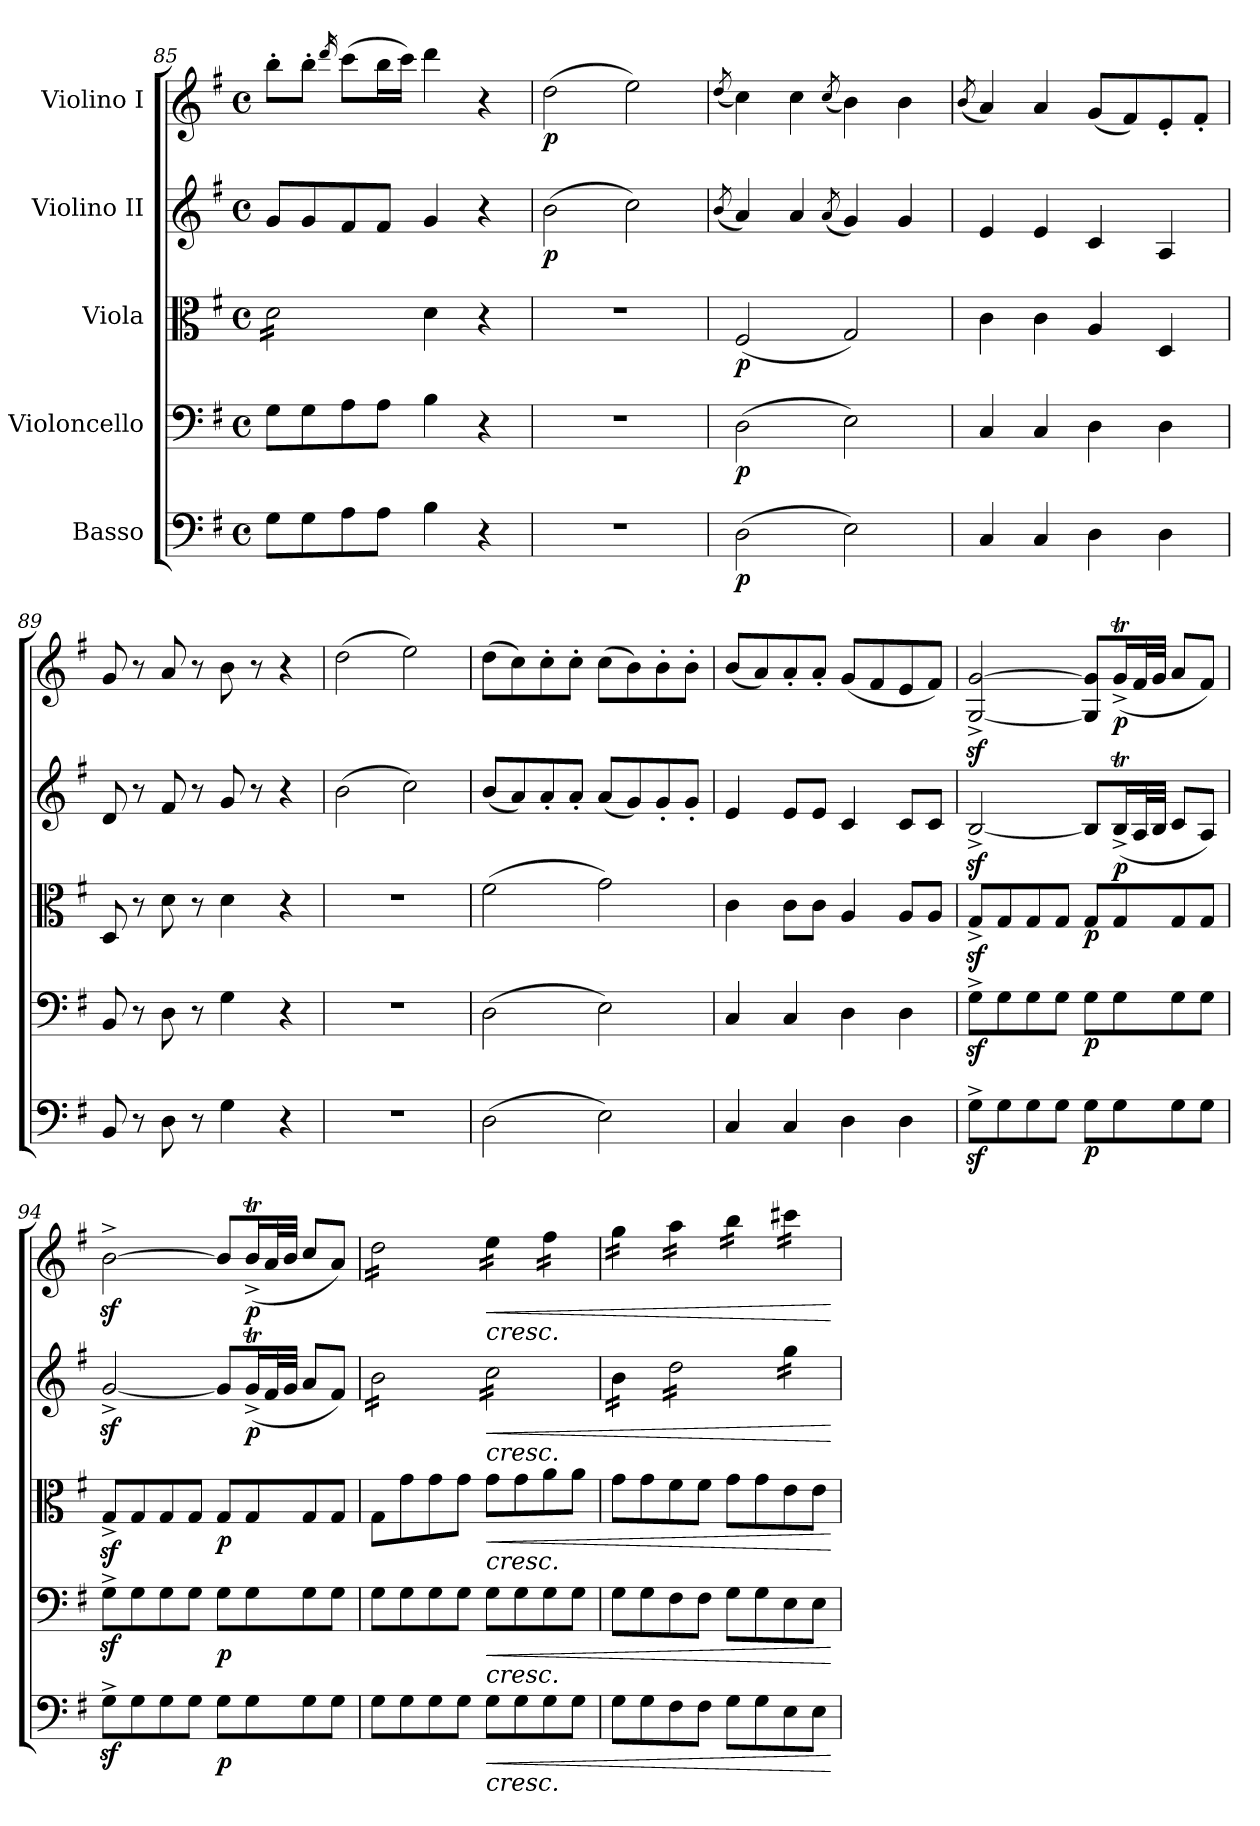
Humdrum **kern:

**kern	**dynam	**kern	**dynam	**kern	**dynam	**kern	**dynam	**kern	**dynam
*part5	*part5	*part4	*part4	*part3	*part3	*part2	*part2	*part1	*part1
*staff5	*staff5	*staff4	*staff4	*staff3	*staff3	*staff2	*staff2	*staff1	*staff1
*I"Basso	*	*I"Violoncello	*	*I"Viola	*	*I"Violino II	*	*I"Violino I	*
*clefF4	*	*clefF4	*	*clefC3	*	*clefG2	*	*clefG2	*
*ITrd7c12	*	*	*	*	*	*	*	*	*
*k[f#]	*	*k[f#]	*	*k[f#]	*	*k[f#]	*	*k[f#]	*
*M4/4	*	*M4/4	*	*M4/4	*	*M4/4	*	*M4/4	*
*met(c)	*	*met(c)	*	*met(c)	*	*met(c)	*	*met(c)	*
=85	=85	=85	=85	=85	=85	=85	=85	=85	=85
*	*	*	*	*tremolo	*	*	*	*	*
8GG\L	.	8G\L	.	16d\LL	.	8g/L	.	8bb'\L	.
.	.	.	.	16d\	.	.	.	.	.
8GG\	.	8G\	.	16d\	.	8g/	.	8bb'\J	.
.	.	.	.	16d\	.	.	.	.	.
.	.	.	.	.	.	.	.	16qddd/	.
8AA\	.	8A\	.	16d\	.	8f#/	.	(>8ccc\L	.
.	.	.	.	16d\	.	.	.	.	.
8AA\J	.	8A\J	.	16d\	.	8f#/J	.	16bb\L	.
.	.	.	.	16d\JJ	.	.	.	16ccc\JJ)	.
*	*	*	*	*Xtremolo	*	*	*	*	*
4BB\	.	4B\	.	4d\	.	4g/	.	4ddd\	.
4r	.	4r	.	4r	.	4r	.	4r	.
=86	=86	=86	=86	=86	=86	=86	=86	=86	=86
!	!	!	!	!	!	!	!LO:DY:b	!	!LO:DY:b
1r	.	1r	.	1r	.	(>2b\	p	(>2dd\	p
.	.	.	.	.	.	2cc\)	.	2ee\)	.
!!LO:PB:g=z
=87	=87	=87	=87	=87	=87	=87	=87	=87	=87
.	.	.	.	.	.	(<8qb/	.	(<8qdd/	.
!	!LO:DY:b	!	!LO:DY:b	!	!LO:DY:b	!	!	!	!
(>2DD\	p	(>2D\	p	(<2F#/	p	4a/)	.	4cc\)	.
.	.	.	.	.	.	4a/	.	4cc\	.
.	.	.	.	.	.	(<8qa/	.	(<8qcc/	.
2EE\)	.	2E\)	.	2G/)	.	4g/)	.	4b\)	.
.	.	.	.	.	.	4g/	.	4b\	.
=88	=88	=88	=88	=88	=88	=88	=88	=88	=88
.	.	.	.	.	.	.	.	(<8qb/	.
4CC/	.	4C/	.	4c\	.	4e/	.	4a/)	.
4CC/	.	4C/	.	4c\	.	4e/	.	4a/	.
4DD\	.	4D\	.	4A/	.	4c/	.	(<8g/L	.
.	.	.	.	.	.	.	.	8f#/)	.
4DD\	.	4D\	.	4D/	.	4A/	.	8e'/	.
.	.	.	.	.	.	.	.	8f#'/J	.
=89	=89	=89	=89	=89	=89	=89	=89	=89	=89
8BBB/	.	8BB/	.	8D/	.	8d/	.	8g/	.
8r	.	8r	.	8r	.	8r	.	8r	.
8DD\	.	8D\	.	8d\	.	8f#/	.	8a/	.
8r	.	8r	.	8r	.	8r	.	8r	.
4GG\	.	4G\	.	4d\	.	8g/	.	8b\	.
.	.	.	.	.	.	8r	.	8r	.
4r	.	4r	.	4r	.	4r	.	4r	.
=90	=90	=90	=90	=90	=90	=90	=90	=90	=90
1r	.	1r	.	1r	.	(>2b\	.	(>2dd\	.
.	.	.	.	.	.	2cc\)	.	2ee\)	.
=91	=91	=91	=91	=91	=91	=91	=91	=91	=91
(>2DD\	.	(>2D\	.	(>2f#\	.	(<8b/L	.	(>8dd\L	.
.	.	.	.	.	.	8a/)	.	8cc\)	.
.	.	.	.	.	.	8a'/	.	8cc'\	.
.	.	.	.	.	.	8a'/J	.	8cc'\J	.
2EE\)	.	2E\)	.	2g\)	.	(<8a/L	.	(>8cc\L	.
.	.	.	.	.	.	8g/)	.	8b\)	.
.	.	.	.	.	.	8g'/	.	8b'\	.
.	.	.	.	.	.	8g'/J	.	8b'\J	.
=92	=92	=92	=92	=92	=92	=92	=92	=92	=92
4CC/	.	4C/	.	4c\	.	4e/	.	(<8b/L	.
.	.	.	.	.	.	.	.	8a/)	.
4CC/	.	4C/	.	8c\L	.	8e/L	.	8a'/	.
.	.	.	.	8c\J	.	8e/J	.	8a'/J	.
4DD\	.	4D\	.	4A/	.	4c/	.	(<8g/L	.
.	.	.	.	.	.	.	.	8f#/	.
4DD\	.	4D\	.	8A/L	.	8c/L	.	8e/	.
.	.	.	.	8A/J	.	8c/J	.	8f#/J)	.
=93	=93	=93	=93	=93	=93	=93	=93	=93	=93
8GGz<^\L	.	8Gz<^\L	.	8Gz<^/L	.	[2Bz<^/	.	[2G/z<^ [2g/z<^	.
8GG\	.	8G\	.	8G/	.	.	.	.	.
8GG\	.	8G\	.	8G/	.	.	.	.	.
8GG\J	.	8G\J	.	8G/J	.	.	.	.	.
!	!LO:DY:b	!	!LO:DY:b	!	!LO:DY:b	!	!	!	!
8GG\L	p	8G\L	p	8G/L	p	8B/L]	.	8G/] 8g/]L	.
!	!	!	!	!	!	!	!LO:DY:b	!	!LO:DY:b
8GG\	.	8G\	.	8G/	.	(<16Bt^/L	p	(<16gT^/L	p
.	.	.	.	.	.	32A/L	.	32f#/L	.
.	.	.	.	.	.	32B/JJJ	.	32g/JJJ	.
8GG\	.	8G\	.	8G/	.	8c/L	.	8a/L	.
8GG\J	.	8G\J	.	8G/J	.	8A/J)	.	8f#/J)	.
!!LO:LB:g=z
=94	=94	=94	=94	=94	=94	=94	=94	=94	=94
8GGz<^\L	.	8Gz<^\L	.	8Gz<^/L	.	[2gz<^/	.	[2bz<^\	.
8GG\	.	8G\	.	8G/	.	.	.	.	.
8GG\	.	8G\	.	8G/	.	.	.	.	.
8GG\J	.	8G\J	.	8G/J	.	.	.	.	.
!	!LO:DY:b	!	!LO:DY:b	!	!LO:DY:b	!	!	!	!
8GG\L	p	8G\L	p	8G/L	p	8g/L]	.	8b/L]	.
!	!	!	!	!	!	!	!LO:DY:b	!	!LO:DY:b
8GG\	.	8G\	.	8G/	.	(<16gT^/L	p	(<16bt^/L	p
.	.	.	.	.	.	32f#/L	.	32a/L	.
.	.	.	.	.	.	32g/JJJ	.	32b/JJJ	.
8GG\	.	8G\	.	8G/	.	8a/L	.	8cc/L	.
8GG\J	.	8G\J	.	8G/J	.	8f#/J)	.	8a/J)	.
=95	=95	=95	=95	=95	=95	=95	=95	=95	=95
*	*	*	*	*	*	*tremolo	*	*	*
*	*	*	*	*	*	*	*	*tremolo	*
8GG\L	.	8G\L	.	8G\L	.	16b\LL	.	16dd\LL	.
.	.	.	.	.	.	16b\	.	16dd\	.
8GG\	.	8G\	.	8g\	.	16b\	.	16dd\	.
.	.	.	.	.	.	16b\	.	16dd\	.
8GG\	.	8G\	.	8g\	.	16b\	.	16dd\	.
.	.	.	.	.	.	16b\	.	16dd\	.
8GG\J	.	8G\J	.	8g\J	.	16b\	.	16dd\	.
.	.	.	.	.	.	16b\JJ	.	16dd\JJ	.
!	!	!	!	!	!	!	!	!LO:TX:b:i:t=cresc.	!
!	!	!	!	!	!	!LO:TX:b:i:t=cresc.	!	!	!
!	!	!	!	!LO:TX:b:i:t=cresc.	!	!	!	!	!
!	!	!LO:TX:b:i:t=cresc.	!	!	!	!	!	!	!
!LO:TX:b:i:t=cresc.	!	!	!	!	!	!	!	!	!
!	!LO:HP:b	!	!LO:HP:b	!	!LO:HP:b	!	!LO:HP:b	!	!LO:HP:b
8GG\L	<	8G\L	<	8g\L	<	16cc\LL	<	16ee\LL	<
.	.	.	.	.	.	16cc\	.	16ee\	.
8GG\	.	8G\	.	8g\	.	16cc\	.	16ee\	.
.	.	.	.	.	.	16cc\	.	16ee\JJ	.
8GG\	.	8G\	.	8a\	.	16cc\	.	16ff#\LL	.
.	.	.	.	.	.	16cc\	.	16ff#\	.
8GG\J	.	8G\J	.	8a\J	.	16cc\	.	16ff#\	.
.	.	.	.	.	.	16cc\JJ	.	16ff#\JJ	.
=96	=96	=96	=96	=96	=96	=96	=96	=96	=96
8GG\L	.	8G\L	.	8g\L	.	16b\LL	.	16gg\LL	.
.	.	.	.	.	.	16b\	.	16gg\	.
8GG\	.	8G\	.	8g\	.	16b\	.	16gg\	.
.	.	.	.	.	.	16b\JJ	.	16gg\JJ	.
8FF#\	.	8F#\	.	8f#\	.	16dd\LL	.	16aa\LL	.
.	.	.	.	.	.	16dd\	.	16aa\	.
8FF#\J	.	8F#\J	.	8f#\J	.	16dd\	.	16aa\	.
.	.	.	.	.	.	16dd\	.	16aa\JJ	.
8GG\L	.	8G\L	.	8g\L	.	16dd\	.	16bb\LL	.
.	.	.	.	.	.	16dd\	.	16bb\	.
8GG\	.	8G\	.	8g\	.	16dd\	.	16bb\	.
.	.	.	.	.	.	16dd\JJ	.	16bb\JJ	.
8EE\	.	8E\	.	8e\	.	16gg\LL	.	16ccc#X\LL	.
.	.	.	.	.	.	16gg\	.	16ccc#X\	.
8EE\J	.	8E\J	.	8e\J	.	16gg\	.	16ccc#X\	.
.	.	.	.	.	.	16gg\JJ	.	16ccc#X\JJ	.
*	*	*	*	*	*	*	*	*Xtremolo	*
*	*	*	*	*	*	*Xtremolo	*	*	*
.	[	.	[	.	[	.	[	.	[
=	=	=	=	=	=	=	=	=	=
*-	*-	*-	*-	*-	*-	*-	*-	*-	*-
